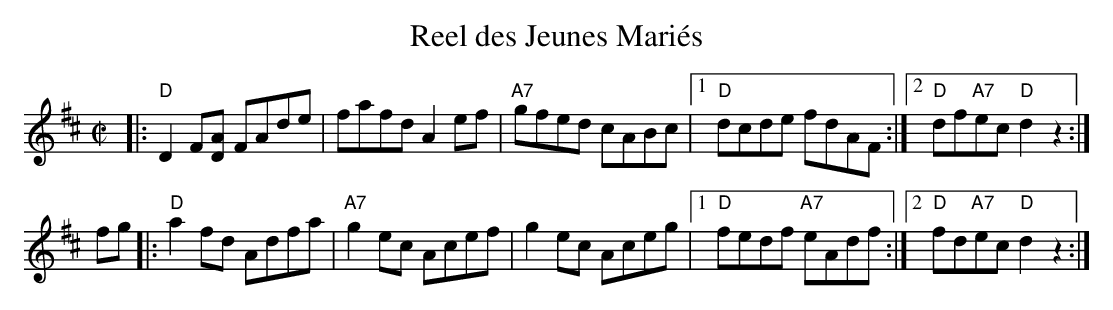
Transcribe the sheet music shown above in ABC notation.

X:1
T: Reel des Jeunes Mari\'es
M: C|
L: 1/8
K: D
|: "D"D2F[AD] FAde | fafd A2ef | "A7"gfed cABc |1 "D"dcde fdAF :|2 "D"df"A7"ec "D"d2z2 :|
fg \
|: "D"a2fd Adfa | "A7"g2ec Acef | g2ec Aceg |1 "D"fedf "A7"eAdf :|2 "D"fd"A7"ec "D"d2z2 :|
